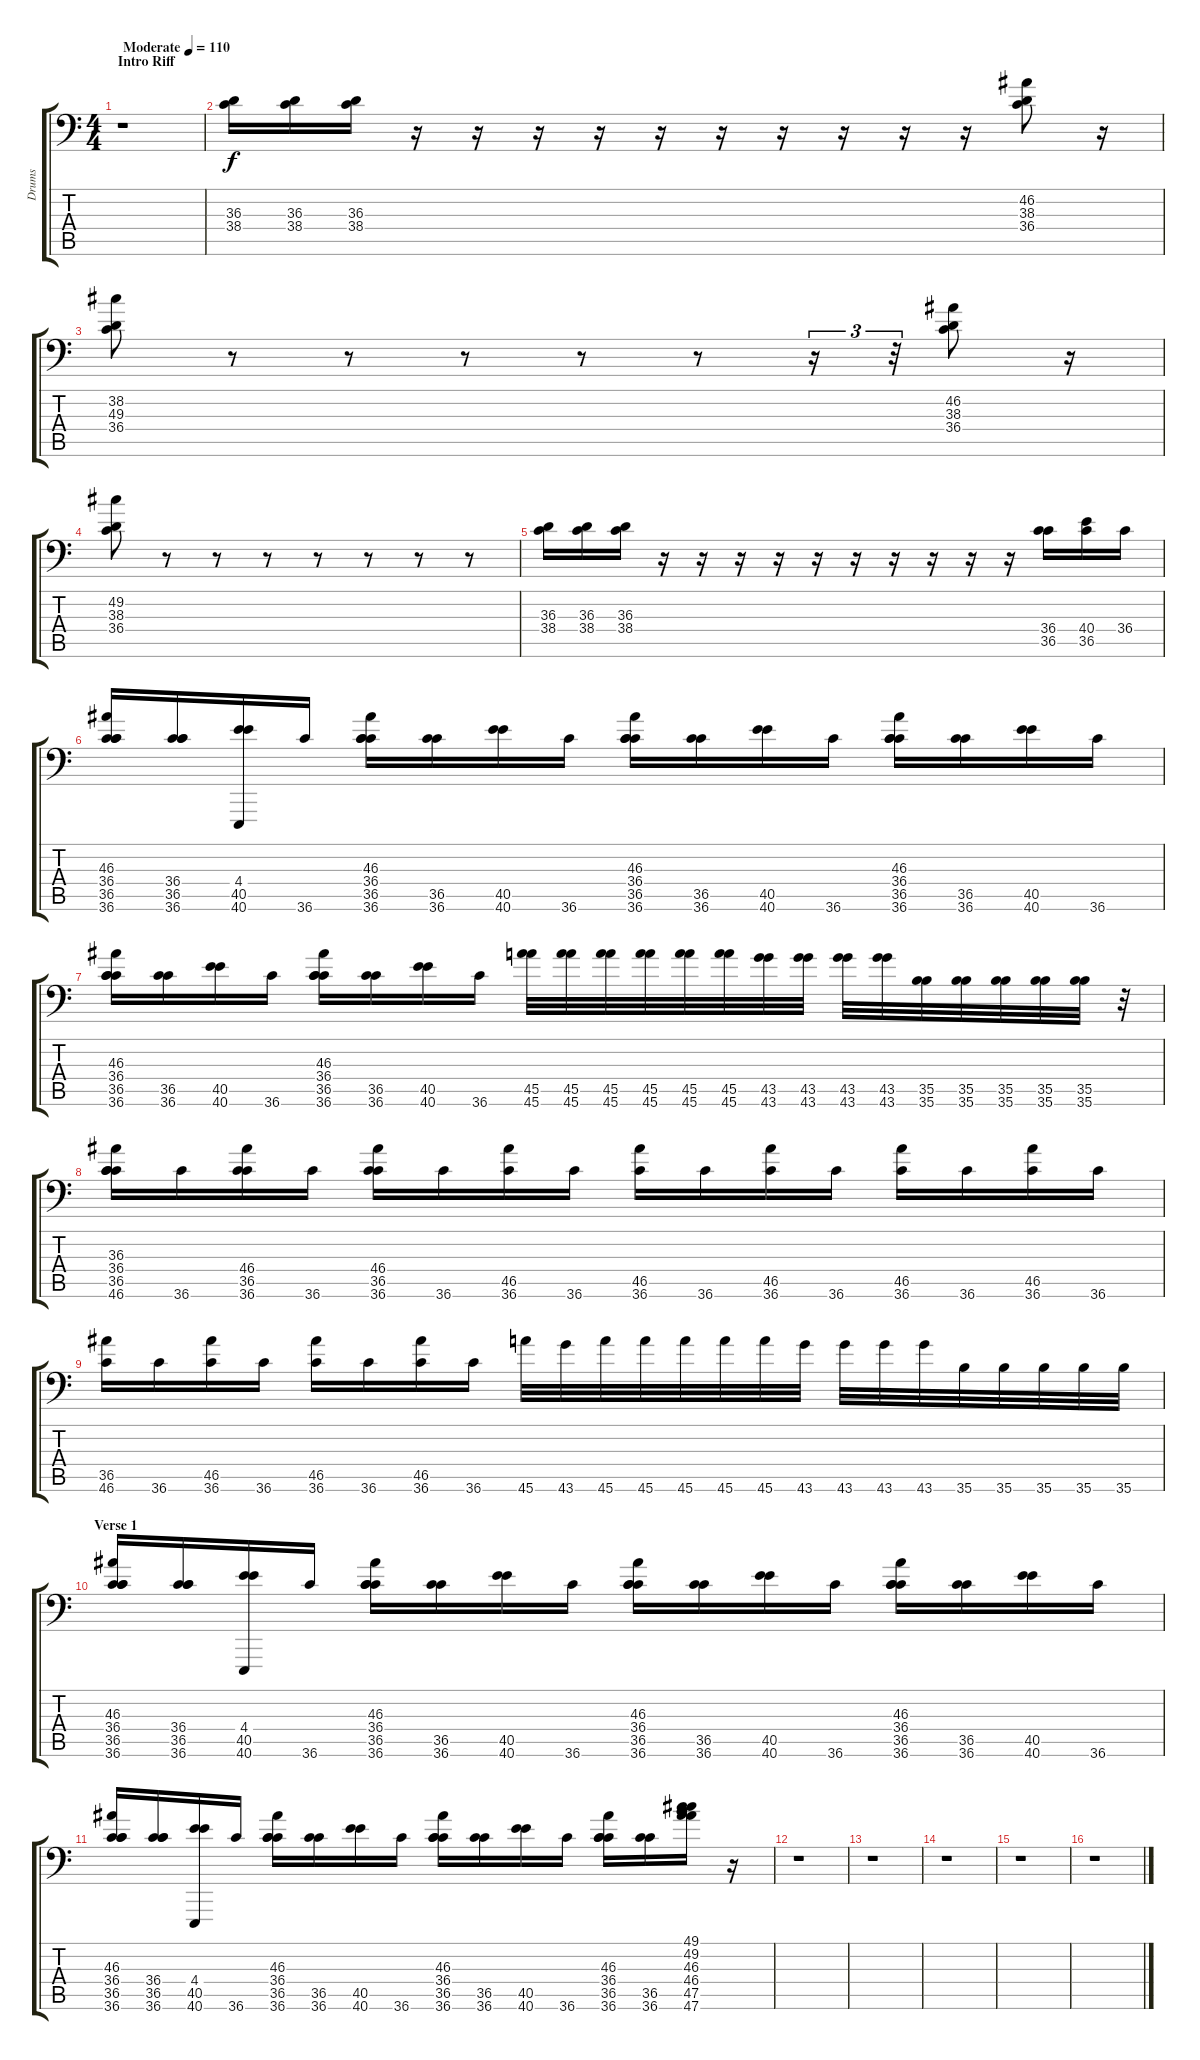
\track ("Drums" "Drums") {instrument acousticgrandpiano}
\staff {score tabs}
\tuning (C-1 C-1 C-1 C-1 C-1 C-1) {hide}
\ts (4 4)
\section ("" "Intro Riff")
\tempo (110 "Moderate")
\clef f4
\ks c
r.1{dy f instrument acousticgrandpiano} |
(36.3 38.4).16 (36.3 38.4).16 (36.3 38.4).16 r.16 r.16 r.16 r.16 r.16 r.16 r.16 r.16 r.16 r.16 (46.2 38.3 36.4).8 r.16 |
(38.2 49.3 36.4).8 r.8 r.8 r.8 r.8 r.8 r.16{tu (3 2)} r.32{tu (3 2)} (46.2 38.3 36.4).8 r.16 |
(49.2 38.3 36.4).8 r.8 r.8 r.8 r.8 r.8 r.8 r.8 |
(36.3 38.4).16 (36.3 38.4).16 (36.3 38.4).16 r.16 r.16 r.16 r.16 r.16 r.16 r.16 r.16 r.16 r.16 (36.4 36.5).16 (40.4 36.5).16 36.4.16 |
(46.3 36.4 36.5 36.6).16 (36.4 36.5 36.6).16 (4.4 40.5 40.6).16 36.6.16 (46.3 36.4 36.5 36.6).16 (36.5 36.6).16 (40.5 40.6).16 36.6.16 (46.3 36.4 36.5 36.6).16 (36.5 36.6).16 (40.5 40.6).16 36.6.16 (46.3 36.4 36.5 36.6).16 (36.5 36.6).16 (40.5 40.6).16 36.6.16 |
(46.3 36.4 36.5 36.6).16 (36.5 36.6).16 (40.5 40.6).16 36.6.16 (46.3 36.4 36.5 36.6).16 (36.5 36.6).16 (40.5 40.6).16 36.6.16 (45.5 45.6).32 (45.5 45.6).32 (45.5 45.6).32 (45.5 45.6).32 (45.5 45.6).32 (45.5 45.6).32 (43.5 43.6).32 (43.5 43.6).32 (43.5 43.6).32 (43.5 43.6).32 (35.5 35.6).32 (35.5 35.6).32 (35.5 35.6).32 (35.5 35.6).32 (35.5 35.6).32 r.32 |
(36.3 36.4 36.5 46.6).16 36.6.16 (46.4 36.5 36.6).16 36.6.16 (46.4 36.5 36.6).16 36.6.16 (46.5 36.6).16 36.6.16 (46.5 36.6).16 36.6.16 (46.5 36.6).16 36.6.16 (46.5 36.6).16 36.6.16 (46.5 36.6).16 36.6.16 |
(36.5 46.6).16 36.6.16 (46.5 36.6).16 36.6.16 (46.5 36.6).16 36.6.16 (46.5 36.6).16 36.6.16 45.6.32 43.6.32 45.6.32 45.6.32 45.6.32 45.6.32 45.6.32 43.6.32 43.6.32 43.6.32 43.6.32 35.6.32 35.6.32 35.6.32 35.6.32 35.6.32 |
\section ("" "Verse 1")
(46.3 36.4 36.5 36.6).16 (36.4 36.5 36.6).16 (4.4 40.5 40.6).16 36.6.16 (46.3 36.4 36.5 36.6).16 (36.5 36.6).16 (40.5 40.6).16 36.6.16 (46.3 36.4 36.5 36.6).16 (36.5 36.6).16 (40.5 40.6).16 36.6.16 (46.3 36.4 36.5 36.6).16 (36.5 36.6).16 (40.5 40.6).16 36.6.16 |
(46.3 36.4 36.5 36.6).16 (36.4 36.5 36.6).16 (4.4 40.5 40.6).16 36.6.16 (46.3 36.4 36.5 36.6).16 (36.5 36.6).16 (40.5 40.6).16 36.6.16 (46.3 36.4 36.5 36.6).16 (36.5 36.6).16 (40.5 40.6).16 36.6.16 (46.3 36.4 36.5 36.6).16 (36.5 36.6).16 (49.1 49.2 46.3 46.4 47.5 47.6).16 r.16 |
r.1 |
r.1 |
r.1 |
r.1 |
r.1
